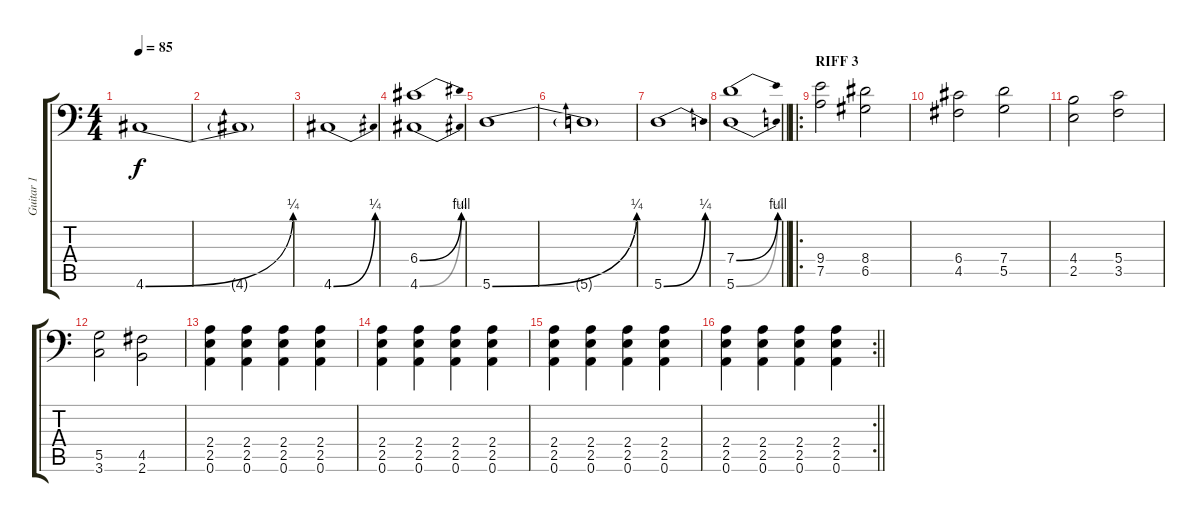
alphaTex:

\track ("Guitar 1" "Guitar 1") {instrument distortionguitar}
\staff {score tabs}
\tuning (A3 E3 C3 G2 D2 A1) {hide}
\ts (4 4)
\tempo 85
\clef f4
\ks c
4.6{be (bend 0 0 60 1)}.1{dy f} |
4.6{t}.1 |
4.6{be (bend 0 0 60 1)}.1 |
(6.4{be (bend 0 0 60 4)} 4.6{be (bend 0 0 60 1)}).1 |
5.6{be (bend 0 0 60 1)}.1 |
5.6{t}.1 |
5.6{be (bend 0 0 60 1)}.1 |
\barLineRight lightlight
(7.4{be (bend 0 0 60 4)} 5.6{be (bend 0 0 60 1)}).1 |
\ro
\section ("" "RIFF 3")
(9.4 7.5).2 (8.4 6.5).2 |
(6.4 4.5).2 (7.4 5.5).2 |
(4.4 2.5).2 (5.4 3.5).2 |
(5.5 3.6).2 (4.5 2.6).2 |
(2.4 2.5 0.6).4 (2.4 2.5 0.6).4 (2.4 2.5 0.6).4 (2.4 2.5 0.6).4 |
(2.4 2.5 0.6).4 (2.4 2.5 0.6).4 (2.4 2.5 0.6).4 (2.4 2.5 0.6).4 |
(2.4 2.5 0.6).4 (2.4 2.5 0.6).4 (2.4 2.5 0.6).4 (2.4 2.5 0.6).4 |
\rc 2
\barLineRight lightlight
(2.4 2.5 0.6).4 (2.4 2.5 0.6).4 (2.4 2.5 0.6).4 (2.4 2.5 0.6).4
